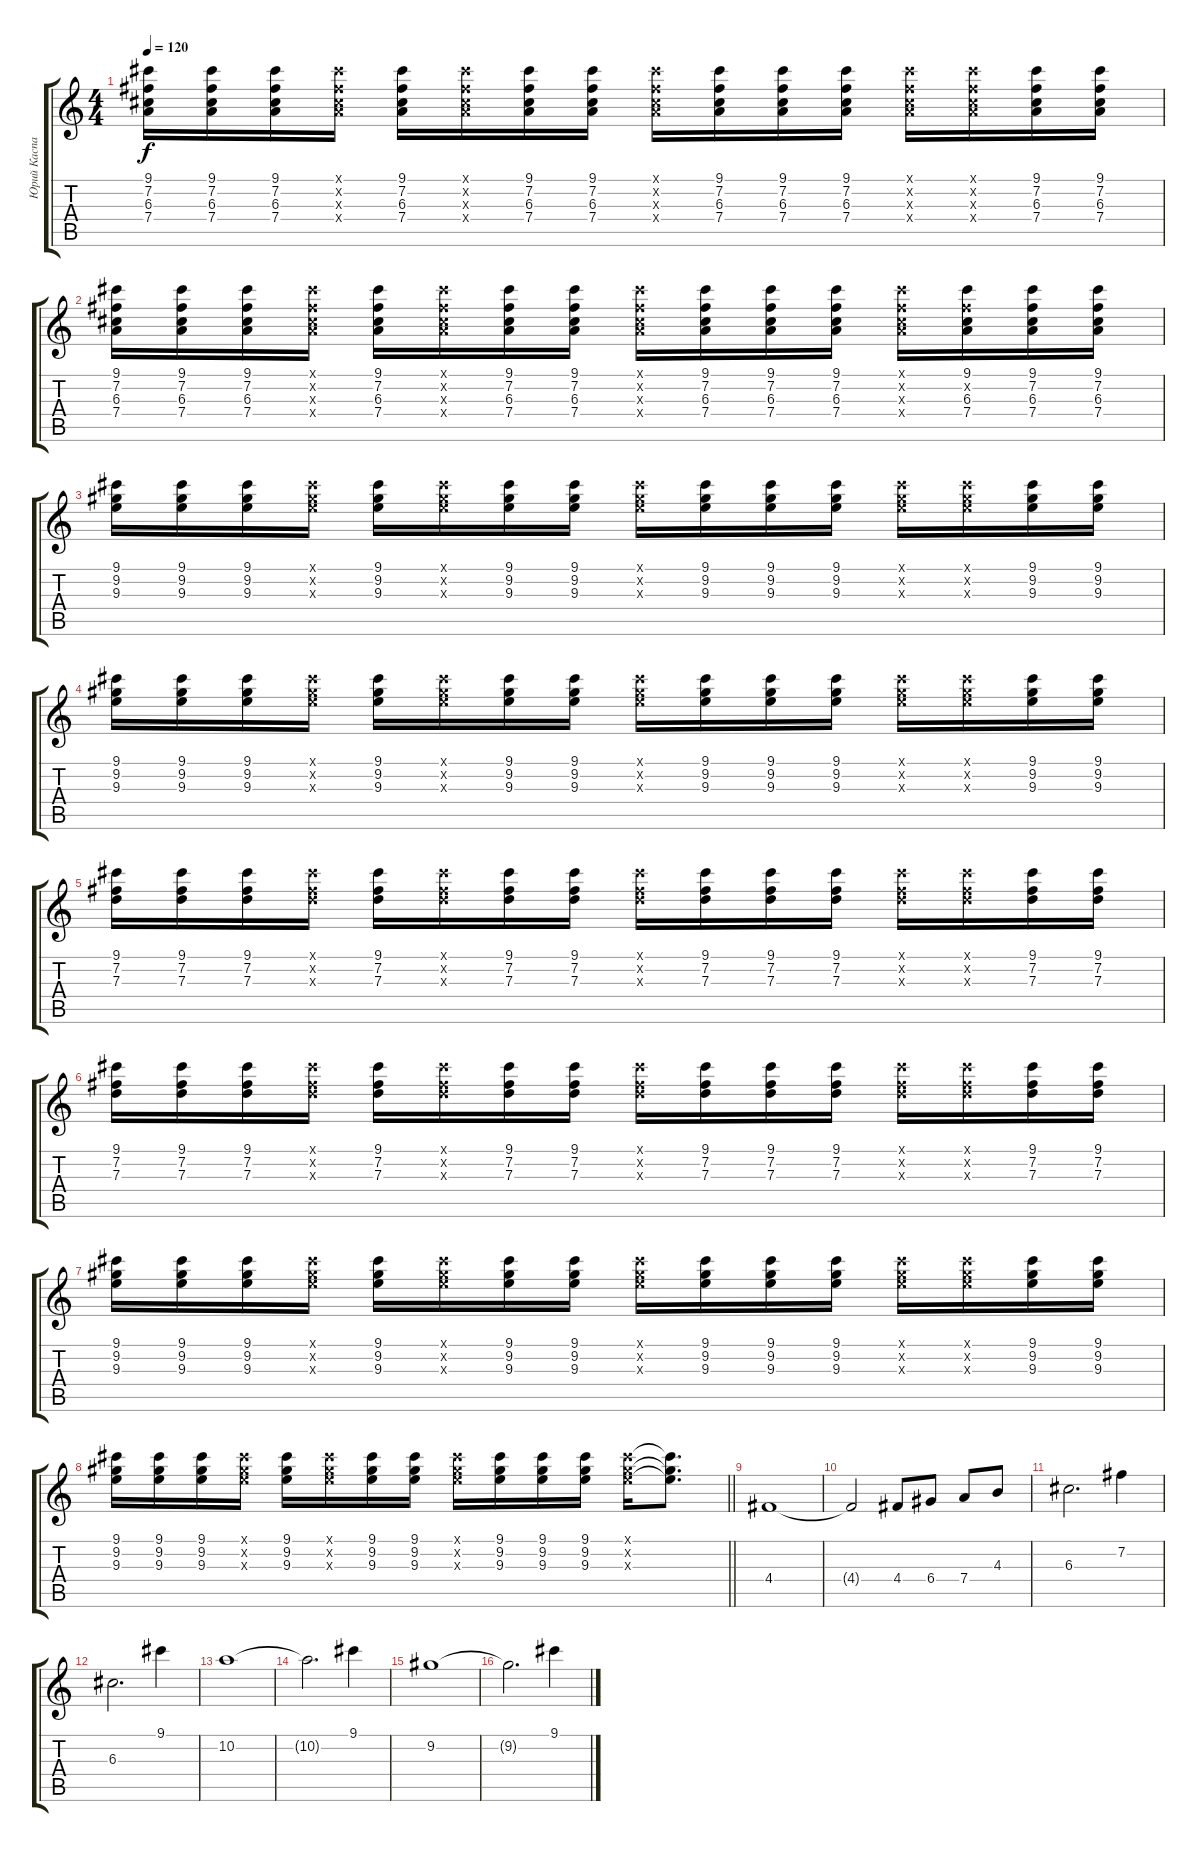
\track ("Юрий Каспарян" "Юрий Каспа") {instrument electricguitarclean}
\staff {score tabs}
\tuning (E4 B3 G3 D3 A2 E2) {hide}
\ts (4 4)
\tempo 120
\clef g2
\ks c
(9.1 7.2 6.3 7.4).16{dy f} (9.1 7.2 6.3 7.4).16 (9.1 7.2 6.3 7.4).16 (9.1{x} 7.2{x} 6.3{x} 7.4{x}).16 (9.1 7.2 6.3 7.4).16 (9.1{x} 7.2{x} 6.3{x} 7.4{x}).16 (9.1 7.2 6.3 7.4).16 (9.1 7.2 6.3 7.4).16 (9.1{x} 7.2{x} 6.3{x} 7.4{x}).16 (9.1 7.2 6.3 7.4).16 (9.1 7.2 6.3 7.4).16 (9.1 7.2 6.3 7.4).16 (9.1{x} 7.2{x} 6.3{x} 7.4{x}).16 (9.1{x} 7.2{x} 6.3{x} 7.4{x}).16 (9.1 7.2 6.3 7.4).16 (9.1 7.2 6.3 7.4).16 |
(9.1 7.2 6.3 7.4).16 (9.1 7.2 6.3 7.4).16 (9.1 7.2 6.3 7.4).16 (9.1{x} 7.2{x} 6.3{x} 7.4{x}).16 (9.1 7.2 6.3 7.4).16 (9.1{x} 7.2{x} 6.3{x} 7.4{x}).16 (9.1 7.2 6.3 7.4).16 (9.1 7.2 6.3 7.4).16 (9.1{x} 7.2{x} 6.3{x} 7.4{x}).16 (9.1 7.2 6.3 7.4).16 (9.1 7.2 6.3 7.4).16 (9.1 7.2 6.3 7.4).16 (9.1{x} 7.2{x} 6.3{x} 7.4{x}).16 (9.1 7.2{x} 6.3 7.4).16 (9.1 7.2 6.3 7.4).16 (9.1 7.2 6.3 7.4).16 |
(9.1 9.2 9.3).16 (9.1 9.2 9.3).16 (9.1 9.2 9.3).16 (9.1{x} 9.2{x} 9.3{x}).16 (9.1 9.2 9.3).16 (9.1{x} 9.2{x} 9.3{x}).16 (9.1 9.2 9.3).16 (9.1 9.2 9.3).16 (9.1{x} 9.2{x} 9.3{x}).16 (9.1 9.2 9.3).16 (9.1 9.2 9.3).16 (9.1 9.2 9.3).16 (9.1{x} 9.2{x} 9.3{x}).16 (9.1{x} 9.2{x} 9.3{x}).16 (9.1 9.2 9.3).16 (9.1 9.2 9.3).16 |
(9.1 9.2 9.3).16 (9.1 9.2 9.3).16 (9.1 9.2 9.3).16 (9.1{x} 9.2{x} 9.3{x}).16 (9.1 9.2 9.3).16 (9.1{x} 9.2{x} 9.3{x}).16 (9.1 9.2 9.3).16 (9.1 9.2 9.3).16 (9.1{x} 9.2{x} 9.3{x}).16 (9.1 9.2 9.3).16 (9.1 9.2 9.3).16 (9.1 9.2 9.3).16 (9.1{x} 9.2{x} 9.3{x}).16 (9.1{x} 9.2{x} 9.3{x}).16 (9.1 9.2 9.3).16 (9.1 9.2 9.3).16 |
(9.1 7.2 7.3).16 (9.1 7.2 7.3).16 (9.1 7.2 7.3).16 (9.1{x} 7.2{x} 7.3{x}).16 (9.1 7.2 7.3).16 (9.1{x} 7.2{x} 7.3{x}).16 (9.1 7.2 7.3).16 (9.1 7.2 7.3).16 (9.1{x} 7.2{x} 7.3{x}).16 (9.1 7.2 7.3).16 (9.1 7.2 7.3).16 (9.1 7.2 7.3).16 (9.1{x} 7.2{x} 7.3{x}).16 (9.1{x} 7.2{x} 7.3{x}).16 (9.1 7.2 7.3).16 (9.1 7.2 7.3).16 |
(9.1 7.2 7.3).16 (9.1 7.2 7.3).16 (9.1 7.2 7.3).16 (9.1{x} 7.2{x} 7.3{x}).16 (9.1 7.2 7.3).16 (9.1{x} 7.2{x} 7.3{x}).16 (9.1 7.2 7.3).16 (9.1 7.2 7.3).16 (9.1{x} 7.2{x} 7.3{x}).16 (9.1 7.2 7.3).16 (9.1 7.2 7.3).16 (9.1 7.2 7.3).16 (9.1{x} 7.2{x} 7.3{x}).16 (9.1{x} 7.2{x} 7.3{x}).16 (9.1 7.2 7.3).16 (9.1 7.2 7.3).16 |
(9.1 9.2 9.3).16 (9.1 9.2 9.3).16 (9.1 9.2 9.3).16 (9.1{x} 9.2{x} 9.3{x}).16 (9.1 9.2 9.3).16 (9.1{x} 9.2{x} 9.3{x}).16 (9.1 9.2 9.3).16 (9.1 9.2 9.3).16 (9.1{x} 9.2{x} 9.3{x}).16 (9.1 9.2 9.3).16 (9.1 9.2 9.3).16 (9.1 9.2 9.3).16 (9.1{x} 9.2{x} 9.3{x}).16 (9.1{x} 9.2{x} 9.3{x}).16 (9.1 9.2 9.3).16 (9.1 9.2 9.3).16 |
\barLineRight lightlight
(9.1 9.2 9.3).16 (9.1 9.2 9.3).16 (9.1 9.2 9.3).16 (9.1{x} 9.2{x} 9.3{x}).16 (9.1 9.2 9.3).16 (9.1{x} 9.2{x} 9.3{x}).16 (9.1 9.2 9.3).16 (9.1 9.2 9.3).16 (9.1{x} 9.2{x} 9.3{x}).16 (9.1 9.2 9.3).16 (9.1 9.2 9.3).16 (9.1 9.2 9.3).16 (9.1{x} 9.2{x} 9.3{x}).16 (9.1{t} 9.2{t} 9.3{t}).8{d} |
4.4.1{volume 16 instrument distortionguitar} |
4.4{t}.2 4.4.8 6.4.8 7.4.8 4.3.8 |
6.3.2{d} 7.2.4 |
6.3.2{d} 9.1.4 |
10.2.1 |
10.2{t}.2{d} 9.1.4 |
9.2.1 |
9.2{t}.2{d} 9.1.4
